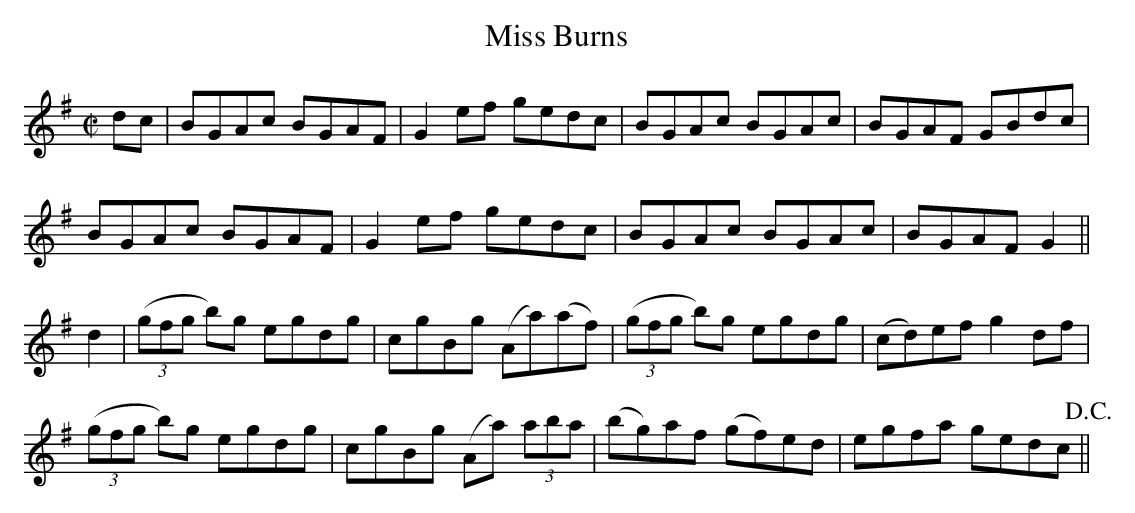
X:1
T:Miss Burns
M:C|
L:1/8
K:G
dc|BGAc BGAF|G2 ef gedc|BGAc BGAc|BGAF GBdc|
BGAc BGAF|G2 ef gedc|BGAc BGAc|BGAF G2||
d2|((3gfg b)g egdg|cgBg (Aa)(af)| ((3gfg b)g egdg|(cd)ef g2 df|
((3gfg b)g egdg|cgBg (Aa) (3aba|(bg)af (gf)ed|egfa gedc!D.C.!||
